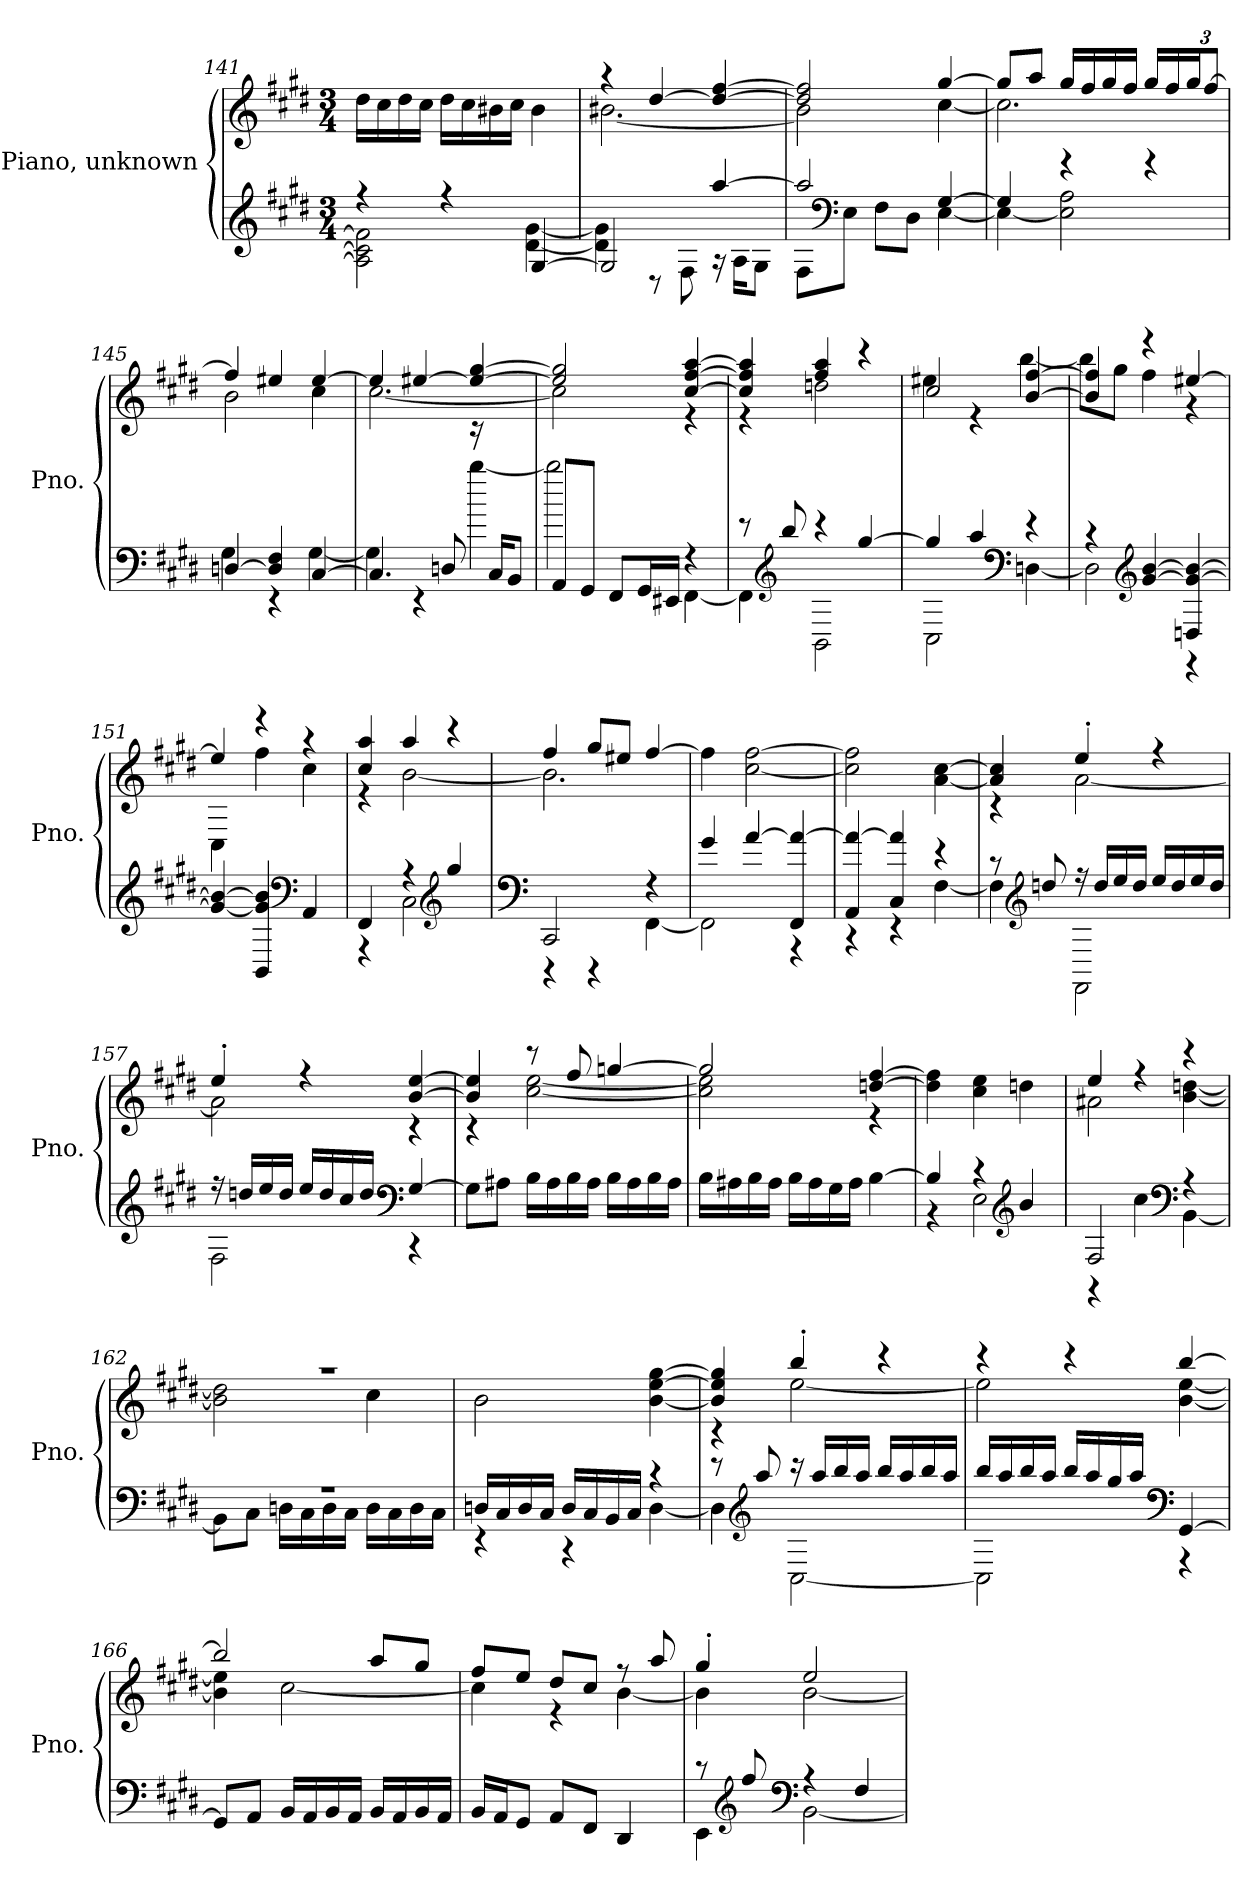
**kern	**kern
*part1	*part1
*staff2	*staff1
*I"Piano, unknown	*
*I'Pno.	*
*clefG2	*clefG2
*k[f#c#g#d#]	*k[f#c#g#d#]
*M3/4	*M3/4
=141	=141
*^	*
4r	2A\] 2c#\] 2f#\]	16dd#\LL
.	.	16cc#\
.	.	16dd#\
.	.	16cc#\JJ
4r	.	16dd#\LL
.	.	16cc#\
.	.	16b#X\
.	.	16cc#\JJ
[4G#/	[4d#\ [4g#\	4b#\
!!LO:LB:g=z
=142	=142	=142
*	*	*^
2G#/]	4d#\] 4g#\]	4r	[2.b#X\
.	8r	[4dd#/	.
.	8F#\	.	.
[4aa/	16r	4dd#/_ [4ff#/	.
.	16A\KL	.	.
.	8G#\J	.	.
=143	=143	=143	=143
2aa/]	8F#\L	2dd#/] 2ff#/]	2b#\]
*clefF4	*	*	*
.	8E\J	.	.
.	8F#\L	.	.
.	8D#\J	.	.
[4G#/	[4E\	[4gg#/	[4cc#\
=144	=144	=144	=144
4G#/]	4E\_	8gg#/L]	2.cc#\]
.	.	8aa/J	.
4r	2E\] 2A\	16gg#/LL	.
.	.	16ff#/	.
.	.	16gg#/	.
.	.	16ff#/JJ	.
4r	.	16gg#/LL	.
.	.	16ff#/	.
*	*	*Xbrackettup	*
.	.	24gg#/J	.
.	.	[12ff#/J	.
=145	=145	=145	=145
[4Dn/	4G#\	4ff#/]	2b\
4D/] 4F#/	4r	4ee#X/	.
[4C#/	[4G#\	[4ee#/	4cc#\
=146	=146	=146	=146
4.C#/]	4G#\]	4ee#/]	[2.cc#\
.	4r	[4ee#X/	.
8Dn/	.	.	.
16r	[4bb\	4ee#/_ [4gg#/	.
16C#/KL	.	.	.
8BB/J	.	.	.
!!LO:LB:g=z	!!
=147	=147	=147	=147
8AA/L	2bb\]	2ee#/] 2gg#/]	2cc#\]
8GG#/J	.	.	.
8FF#/L	.	.	.
16GG#/L	.	.	.
16EE#X/JJ	.	.	.
4r	[4FF#\	[4cc#/ [4ff#/ [4aa/	4r
=148	=148	=148	=148
8r	4FF#\]	4cc#/] 4ff#/] 4aa/]	4r
*clefG2	*	*	*
8bb/	.	.	.
4r	2BB\	4ff#/ 4aa/	2ddn\
[4gg#/	.	4r	.
=149	=149	=149	=149
4gg#/]	2C#\	2cc#/	4ee#X\
4aa/	.	.	4r
*clefF4	*	*	*
4r	[4Dn\	[4b/ [4ff#/	[4bb\
=150	=150	=150	=150
4r	2D\]	4b/] 4ff#/]	8bb\L]
.	.	.	8gg#\J
*clefG2	*	*	*
[4g#/ [4b/	.	4r	4ff#\
4Dn/ 4g#/_ 4b/_	4r	[4ee#X/	4r
*v	*v	*	*
=151	=151	=151
4g#/_ 4b/_	4ee#/]	4C#\
4BB/ 4g#/] 4b/]	4r	4ff#\
*clefF4	*	*
4AA/	4r	4cc#\
=152	=152	=152
*^	*	*
4FF#/	4r	4cc#/ 4aa/	4r
4r	2C#\	4aa/	[2b\
*clefG2	*	*	*
4gg#/	.	4r	.
!!LO:PB:g=z	!!
=153	=153	=153	=153
*clefF4	*	*	*
2CC#/	4r	4ff#/	2.b\]
.	4r	8gg#/L	.
.	.	8ee#X/J	.
4r	[4FF#\	[4ff#/	.
*	*	*v	*v
=154	=154	=154
4g#/	2FF#\]	4ff#\]
[4a/	.	[2cc#\ [2ff#\
4FF#/ 4a/_	4r	.
=155	=155	=155
4AA/ 4a/_	4r	2cc#\] 2ff#\]
4C#/ 4a/]	4r	.
4r	[4F#\	[4a\ [4cc#\
=156	=156	=156
*	*	*^
8r	4F#\]	4a/] 4cc#/]	4r
*clefG2	*	*	*
8ddn/	.	.	.
16r	2FF#\	4ee'/	[2a\
16dd/LL	.	.	.
16ee/	.	.	.
16dd/JJ	.	.	.
16ee/LL	.	4r	.
16dd/	.	.	.
16ee/	.	.	.
16dd/JJ	.	.	.
=157	=157	=157	=157
16r	2F#\	4ee'/	2a\]
16ddn/LL	.	.	.
16ee/	.	.	.
16dd/JJ	.	.	.
16ee/LL	.	4r	.
16dd/	.	.	.
16cc#/	.	.	.
16dd/JJ	.	.	.
*clefF4	*	*	*
[4G#/	4r	[4b/ [4ee/	4r
*v	*v	*	*
!!LO:LB:g=z	!!
=158	=158	=158
8G#\L]	4b/] 4ee/]	4r
8A#X\J	.	.
16B\LL	8r	[2cc#\ [2ee\
16A#\	.	.
16B\	8ff#/	.
16A#\JJ	.	.
16B\LL	[4ggn/	.
16A#\	.	.
16B\	.	.
16A#\JJ	.	.
=159	=159	=159
16B\LL	2gg/]	2cc#\] 2ee\]
16A#X\	.	.
16B\	.	.
16A#\JJ	.	.
16B\LL	.	.
16A#\	.	.
16G#\	.	.
16A#\JJ	.	.
[4B\	[4ddn/ [4ff#/	4r
*	*v	*v
=160	=160
*^	*
4B/]	4r	4dd\] 4ff#\]
4r	2E\	4cc#\ 4ee\
*clefG2	*	*
4b/	.	4ddn\
=161	=161	=161
*	*	*^
2F#/	4r	4ee/	2a#X\
.	4cc#\	4r	.
*clefF4	*	*	*
4r	[4BB\	4r	[4b\ [4ddn\
!!LO:LB:g=z	!!
=162	=162	=162	=162
2.r	8BB\L]	2.r	2b\] 2dd\]
.	8C#\J	.	.
.	16Dn\LL	.	.
.	16C#\	.	.
.	16D\	.	.
.	16C#\JJ	.	.
.	16D\LL	.	4cc#\
.	16C#\	.	.
.	16D\	.	.
.	16C#\JJ	.	.
*	*	*v	*v
=163	=163	=163
16Dn/LL	4r	2b\
16C#/	.	.
16D/	.	.
16C#/JJ	.	.
16D/LL	4r	.
16C#/	.	.
16BB/	.	.
16C#/JJ	.	.
4r	[4D\	[4b\ [4ee\ [4gg#\
=164	=164	=164
*	*	*^
8r	4D\]	4b/] 4ee/] 4gg#/]	4r
*clefG2	*	*	*
8aa/	.	.	.
16r	[2C#\	4bb'/	[2ee\
16aa/LL	.	.	.
16bb/	.	.	.
16aa/JJ	.	.	.
16bb/LL	.	4r	.
16aa/	.	.	.
16bb/	.	.	.
16aa/JJ	.	.	.
!!LO:LB:g=z	!!
=165	=165	=165	=165
16bb/LL	2C#\]	4r	2ee\]
16aa/	.	.	.
16bb/	.	.	.
16aa/JJ	.	.	.
16bb/LL	.	4r	.
16aa/	.	.	.
16gg#/	.	.	.
16aa/JJ	.	.	.
*clefF4	*	*	*
[4GG#/	4r	[4bb/	[4b\ [4ee\
*v	*v	*	*
=166	=166	=166
8GG#/L]	2bb/]	4b\] 4ee\]
8AA/J	.	.
16BB/LL	.	[2cc#\
16AA/	.	.
16BB/	.	.
16AA/JJ	.	.
16BB/LL	8aa/L	.
16AA/	.	.
16BB/	8gg#/J	.
16AA/JJ	.	.
=167	=167	=167
16BB/LL	8ff#/L	4cc#\]
16AA/J	.	.
8GG#/J	8ee/J	.
8AA/L	8dd#/L	4r
8FF#/J	8cc#/J	.
4DD#/	8r	[4b\
.	8aa/	.
=168	=168	=168
*^	*	*
8r	4EE\	4gg#'/	4b\]
*clefG2	*	*	*
8ff#/	.	.	.
*clefF4	*	*	*
4r	[2BB\	2ee/	[2b\
4F#/	.	.	.
*v	*v	*	*
*	*v	*v
=	=
*-	*-
